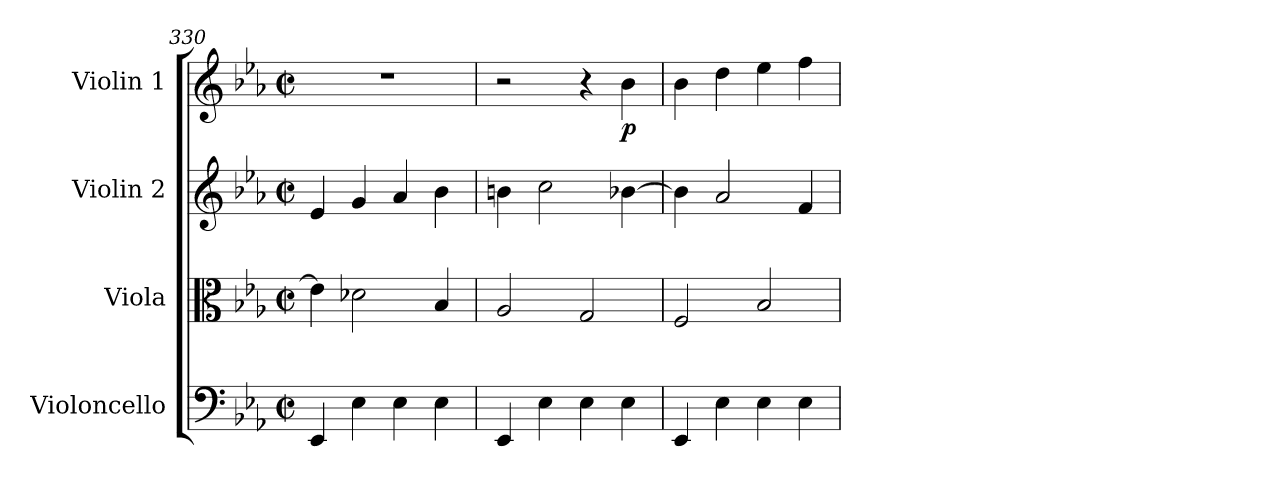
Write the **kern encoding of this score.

**kern	**kern	**kern	**kern	**dynam
*part4	*part3	*part2	*part1	*part1
*staff4	*staff3	*staff2	*staff1	*staff1
*I"Violoncello	*I"Viola	*I"Violin 2	*I"Violin 1	*
*I'Vc	*I'Vla	*I'Vln	*I'Vln	*
*clefF4	*clefC3	*clefG2	*clefG2	*
*k[b-e-a-]	*k[b-e-a-]	*k[b-e-a-]	*k[b-e-a-]	*
*M2/2	*M2/2	*M2/2	*M2/2	*
*met(c|)	*met(c|)	*met(c|)	*met(c|)	*
=330	=330	=330	=330	=330
4EE-/	4e-\]	4e-/	1r	.
4E-\	2d-X\	4g/	.	.
4E-\	.	4a-/	.	.
4E-\	4B-/	4b-\	.	.
!!LO:LB:g=z
=331	=331	=331	=331	=331
4EE-/	2A-/	4bn\	2r	.
4E-\	.	2cc\	.	.
4E-\	2G/	.	4r	.
!	!	!	!	!LO:DY:b
4E-\	.	[4b-X\	4b-\	p
=332	=332	=332	=332	=332
4EE-/	2F/	4b-\]	4b-\	.
4E-\	.	2a-/	4dd\	.
4E-\	2B-/	.	4ee-\	.
4E-\	.	4f/	4ff\	.
=	=	=	=	=
*-	*-	*-	*-	*-
